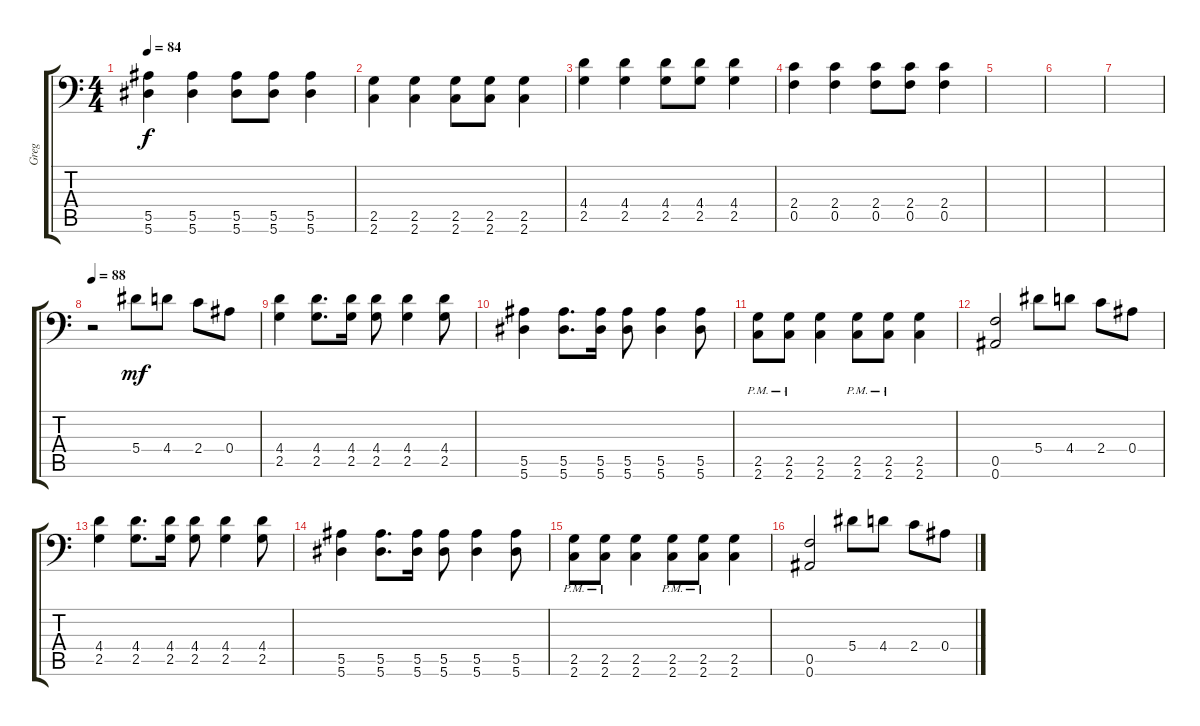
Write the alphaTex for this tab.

\track ("Greg" "Greg") {instrument distortionguitar}
\staff {score tabs}
\tuning (C4 G3 Eb3 Bb2 F2 Bb1) {hide}
\ts (4 4)
\tempo 84
\clef f4
\ks c
(5.5 5.6).4{dy f volume 9} (5.5 5.6).4 (5.5 5.6).8 (5.5 5.6).8 (5.5 5.6).4 |
(2.5 2.6).4 (2.5 2.6).4 (2.5 2.6).8 (2.5 2.6).8 (2.5 2.6).4 |
(4.4 2.5).4 (4.4 2.5).4 (4.4 2.5).8 (4.4 2.5).8 (4.4 2.5).4 |
(2.4 0.5).4 (2.4 0.5).4 (2.4 0.5).8 (2.4 0.5).8 (2.4 0.5).4 |
|
|
|
\tempo 88
r.2{volume 15} 5.4.8{dy mf} 4.4.8 2.4.8 0.4.8 |
(4.4 2.5).4 (4.4 2.5).8{d} (4.4 2.5).16 (4.4 2.5).8 (4.4 2.5).4 (4.4 2.5).8 |
(5.5 5.6).4 (5.5 5.6).8{d} (5.5 5.6).16 (5.5 5.6).8 (5.5 5.6).4 (5.5 5.6).8 |
(2.5{pm} 2.6{pm}).8 (2.5{pm} 2.6{pm}).8 (2.5 2.6).4 (2.5{pm} 2.6{pm}).8 (2.5{pm} 2.6{pm}).8 (2.5 2.6).4 |
(0.5 0.6).2 5.4.8 4.4.8 2.4.8 0.4.8 |
(4.4 2.5).4 (4.4 2.5).8{d} (4.4 2.5).16 (4.4 2.5).8 (4.4 2.5).4 (4.4 2.5).8 |
(5.5 5.6).4 (5.5 5.6).8{d} (5.5 5.6).16 (5.5 5.6).8 (5.5 5.6).4 (5.5 5.6).8 |
(2.5{pm} 2.6{pm}).8 (2.5{pm} 2.6{pm}).8 (2.5 2.6).4 (2.5{pm} 2.6{pm}).8 (2.5{pm} 2.6{pm}).8 (2.5 2.6).4 |
(0.5 0.6).2 5.4.8 4.4.8 2.4.8 0.4.8
